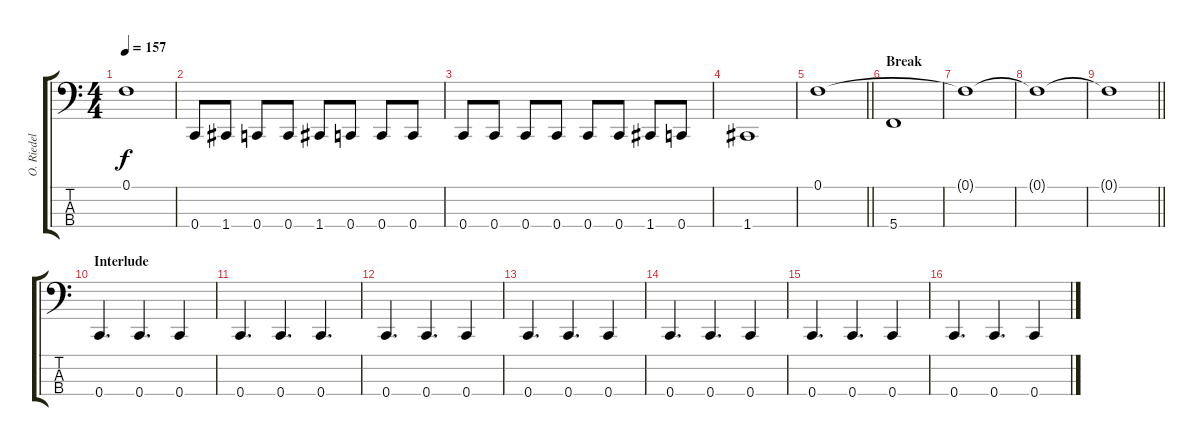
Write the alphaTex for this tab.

\track ("O. Riedel" "O. Riedel") {instrument electricbasspick}
\staff {score tabs}
\tuning (F2 C2 G1 C1) {hide}
\ts (4 4)
\tempo 157
\clef f4
\ks c
0.1.1{dy f} |
0.4.8 1.4.8 0.4.8 0.4.8 1.4.8 0.4.8 0.4.8 0.4.8 |
0.4.8 0.4.8 0.4.8 0.4.8 0.4.8 0.4.8 1.4.8 0.4.8 |
1.4.1 |
\barLineRight lightlight
0.1.1 |
\section ("" "Break")
5.4.1 |
0.1{t}.1 |
0.1{t}.1 |
\barLineRight lightlight
0.1{t}.1 |
\section ("" "Interlude")
0.4.4{d} 0.4.4{d} 0.4.4 |
0.4.4{d} 0.4.4{d} 0.4.4{d} |
0.4.4{d} 0.4.4{d} 0.4.4 |
0.4.4{d} 0.4.4{d} 0.4.4 |
0.4.4{d} 0.4.4{d} 0.4.4 |
0.4.4{d} 0.4.4{d} 0.4.4 |
0.4.4{d} 0.4.4{d} 0.4.4
